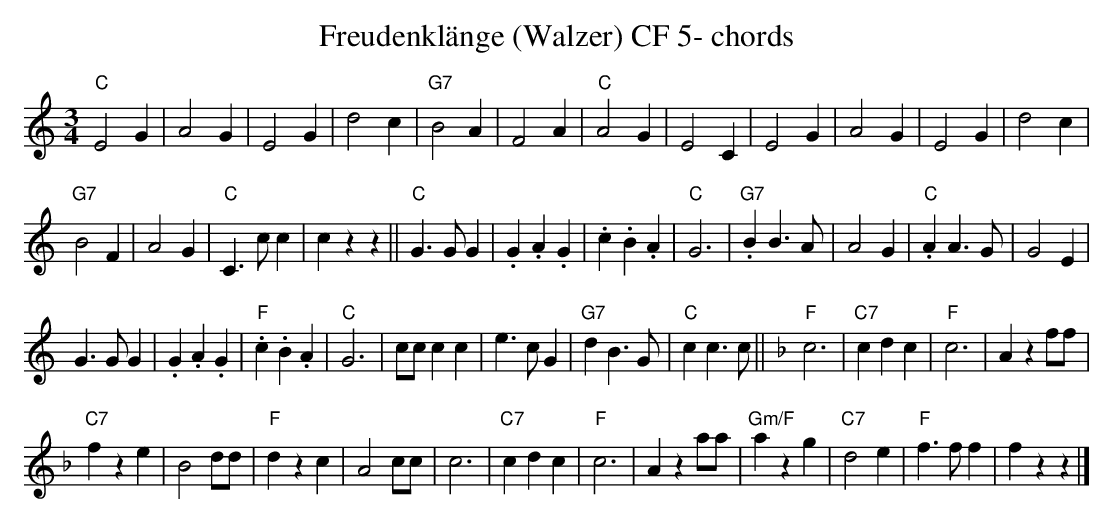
X:1
T:Freudenklänge (Walzer) CF 5- chords
M:3/4
L:1/4
K:C %%MIDI gchordon
 "C"E2G | A2G | E2G | d2c | "G7"B2A | F2A | "C"A2G | E2C | E2G | A2G | E2G | d2c |
"G7"B2F | A2G | "C"C>cc | czz || "C"G>GG | .G.A.G | .c.B.A | "C"G3 | "G7".BB>A | A2G | "C".AA>G | G2E |
G>GG | .G.A.G | "F".c.B.A | "C"G3 | c/2c/2cc | e>cG | "G7"dB>G | "C"cc>c || [K:F] "F"c3 | "C7"cdc | "F"c3 | Azf/2f/2 |
"C7"fze | B2d/2d/2 | "F"dzc | A2c/2c/2 | c3 | "C7"cdc | "F"c3 | Aza/2a/2 | "Gm/F"azg | "C7"d2e | "F"f>ff | fzz |]
